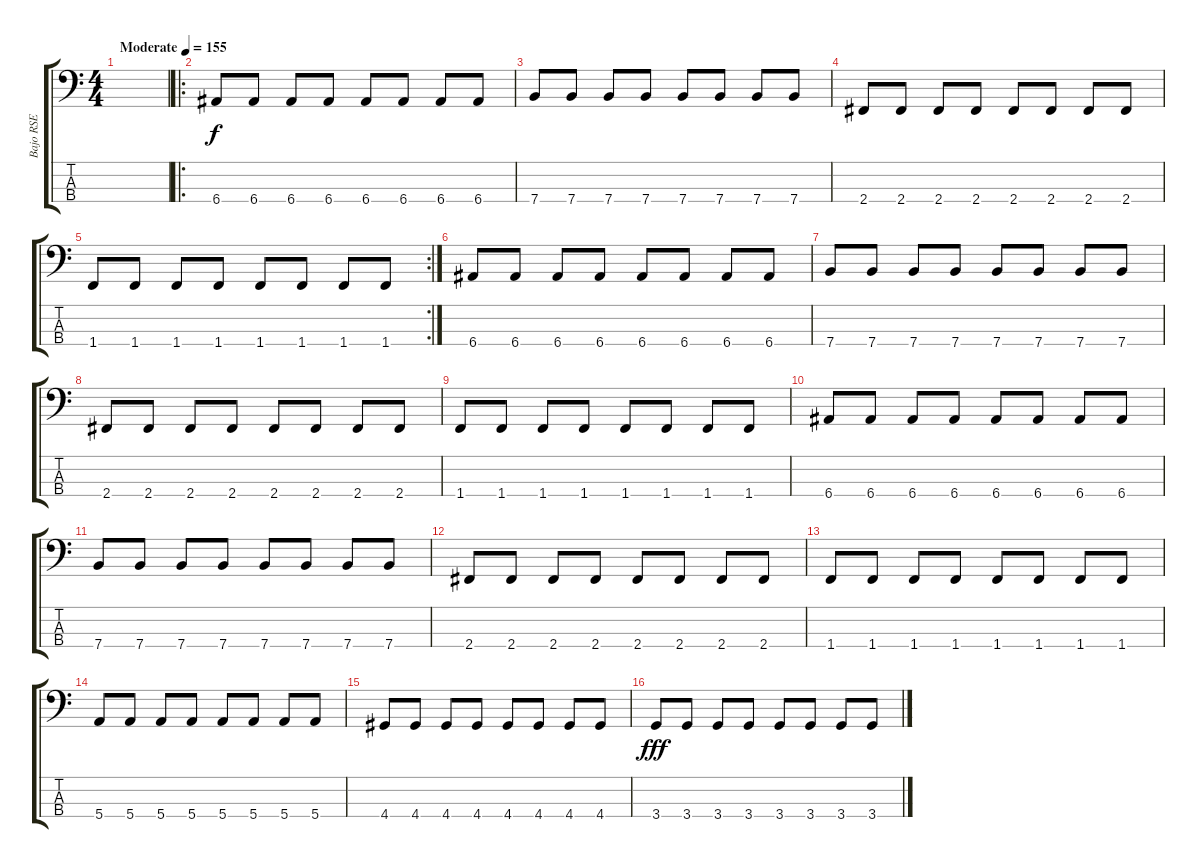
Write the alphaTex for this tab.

\track ("Bajo RSE" "Bajo RSE") {instrument electricbasspick}
\staff {score tabs}
\tuning (G2 D2 A1 E1) {hide}
\ts (4 4)
\tempo (155 "Moderate")
\clef f4
\ks c
|
\ro
6.4.8 6.4.8 6.4.8 6.4.8 6.4.8 6.4.8 6.4.8 6.4.8 |
7.4.8 7.4.8 7.4.8 7.4.8 7.4.8 7.4.8 7.4.8 7.4.8 |
2.4.8 2.4.8 2.4.8 2.4.8 2.4.8 2.4.8 2.4.8 2.4.8 |
\rc 2
1.4.8 1.4.8 1.4.8 1.4.8 1.4.8 1.4.8 1.4.8 1.4.8 |
6.4.8 6.4.8 6.4.8 6.4.8 6.4.8 6.4.8 6.4.8 6.4.8 |
7.4.8 7.4.8 7.4.8 7.4.8 7.4.8 7.4.8 7.4.8 7.4.8 |
2.4.8 2.4.8 2.4.8 2.4.8 2.4.8 2.4.8 2.4.8 2.4.8 |
1.4.8 1.4.8 1.4.8 1.4.8 1.4.8 1.4.8 1.4.8 1.4.8 |
6.4.8 6.4.8 6.4.8 6.4.8 6.4.8 6.4.8 6.4.8 6.4.8 |
7.4.8 7.4.8 7.4.8 7.4.8 7.4.8 7.4.8 7.4.8 7.4.8 |
2.4.8 2.4.8 2.4.8 2.4.8 2.4.8 2.4.8 2.4.8 2.4.8 |
1.4.8 1.4.8 1.4.8 1.4.8 1.4.8 1.4.8 1.4.8 1.4.8 |
5.4.8{dy f} 5.4.8 5.4.8 5.4.8 5.4.8 5.4.8 5.4.8 5.4.8 |
4.4.8 4.4.8 4.4.8 4.4.8 4.4.8 4.4.8 4.4.8 4.4.8 |
3.4.8{dy fff} 3.4.8 3.4.8 3.4.8 3.4.8 3.4.8 3.4.8 3.4.8
